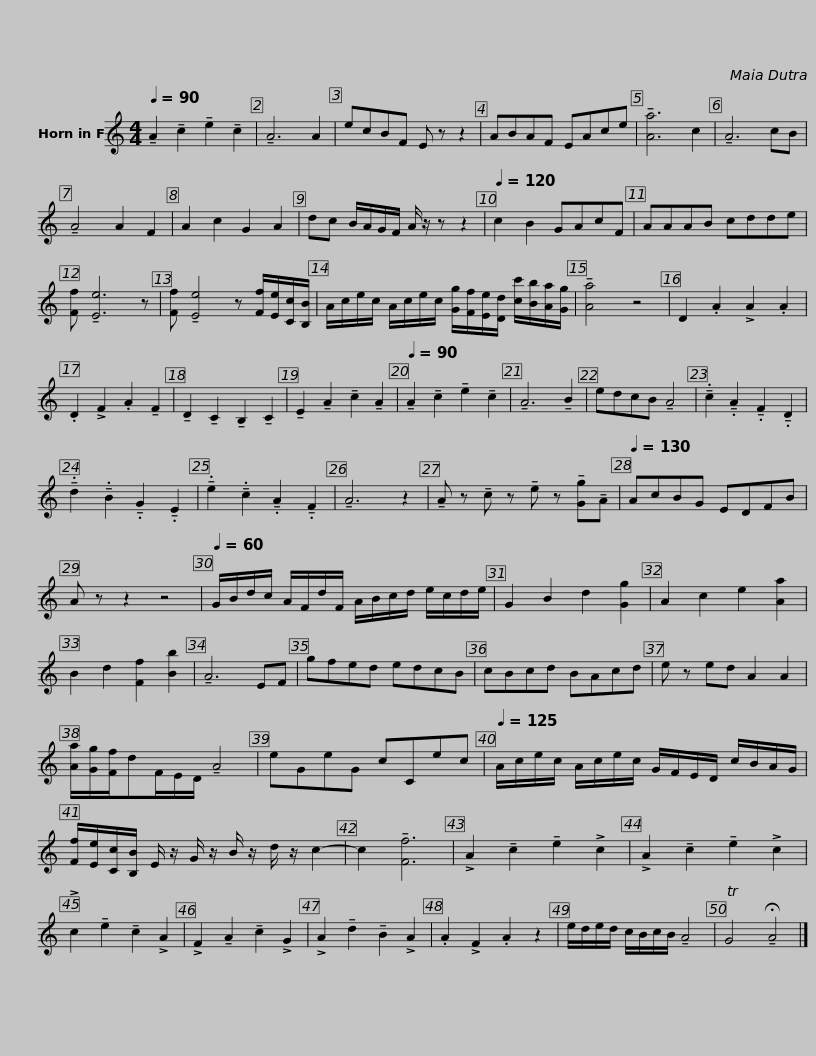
X:1
L:1/8
Q:1/4=90
M:4/4
I:linebreak $
K:none
V:1 treble transpose=-7
V:1
[K:C] !tenuto!A2 !tenuto!c2 !tenuto!e2 !tenuto!c2 | !tenuto!A6 A2 | ecBF E z z2 | ABAF EAce | !tenuto![Aa]6 c2 | %5
 !tenuto!A6 cB | !tenuto!A4 A2 F2 | A2 c2 G2 A2 |$ dc B/A/G/F/ A/ z/ z z2 |[Q:1/4=120] c2 B2 GAcF | %10
 AAAB cdde | [Ff] !tenuto![Ee]6 z | [Ff] !tenuto![Ee]4 z [Ff]/[Ee]/[Cc]/[B,B]/ |$ A/c/e/c/ A/c/e/c/ [Gg]/[Ff]/[Ee]/[Dd]/ [cc']/[Bb]/[Aa]/[Gg]/ | !tenuto![Aa]4 z4 | %15
 D2 .A2 !>!A2 .A2 | .D2 !>!F2 .A2 !tenuto!F2 | !tenuto!D2 !tenuto!C2 !tenuto!B,2 !tenuto!C2 | !tenuto!E2 !tenuto!A2 !tenuto!c2 !tenuto!A2 |[Q:1/4=90] !tenuto!A2 !tenuto!c2 !tenuto!e2 !tenuto!c2 | %20
 !tenuto!A6 !tenuto!B2 |$ edcB !tenuto!A4 | !tenuto!.c2 !tenuto!.A2 !tenuto!.F2 !tenuto!.D2 | !tenuto!.d2 !tenuto!.B2 !tenuto!.G2 !tenuto!.E2 | !tenuto!.e2 !tenuto!.c2 !tenuto!.A2 !tenuto!.F2 | %25
 !tenuto!A6 z2 | !tenuto!A z !tenuto!c z !tenuto!e z !tenuto![Gg]!tenuto!A |[Q:1/4=130] AcBG EDFB | A z z2 z4 |$[Q:1/4=60] G/B/d/c/ A/F/d/F/ A/B/c/d/ e/c/d/e/ | %30
 G2 B2 d2 [Gg]2 | A2 c2 e2 [Aa]2 | B2 d2 [Ff]2 [Bb]2 | !tenuto!A6 EF | gfed edcB | %35
 cBcd BAcd |$ e z ed A2 A2 | [Aa]/[Gg]/[Ff]/dF/E/D/ !tenuto!A4 | eGeG cCec |[Q:1/4=125] A/c/e/c/ A/c/e/c/ G/F/E/D/ c/B/A/G/ |$ %40
 [Ff]/[Ee]/[Cc]/[B,B]/ E/ z/ G/ z/ B/ z/ d/ z/ c2- | c2 !tenuto![Ff]6 | !>!A2 !tenuto!c2 !tenuto!e2 !>!c2 | !>!A2 !tenuto!c2 !tenuto!e2 !>!c2 | !>!c2 !tenuto!e2 !tenuto!c2 !>!A2 | %45
 !>!F2 !tenuto!A2 !tenuto!c2 !>!G2 | !>!A2 !tenuto!d2 !tenuto!B2 !>!A2 | .A2 !>!F2 .A2 z2 |$ e/d/e/d/ c/B/c/B/ !tenuto!A4 | TG4 !tenuto!!fermata!A4 |] %50
